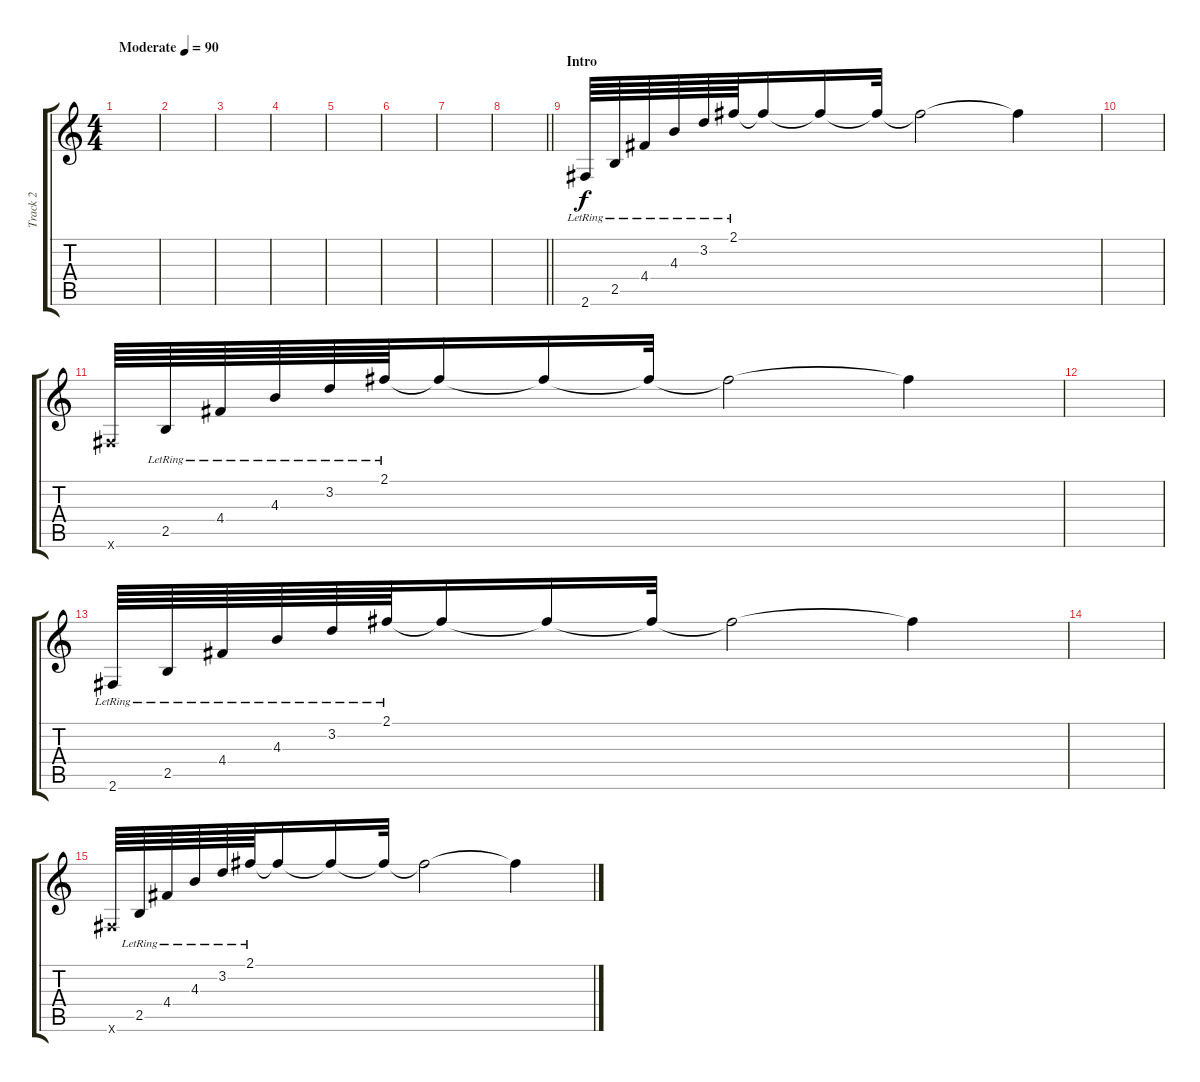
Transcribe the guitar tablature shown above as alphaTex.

\track ("Track 2" "Track 2") {instrument electricguitarclean}
\staff {score tabs}
\tuning (E4 B3 G3 D3 A2 E2) {hide}
\ts (4 4)
\tempo (90 "Moderate")
\clef g2
\ks c
|
|
|
|
|
|
|
\barLineRight lightlight
|
\section ("" "Intro")
2.6{lr}.64 2.5{lr}.64 4.4{lr}.64 4.3{lr}.64 3.2{lr}.64 2.1{lr}.64 2.1{t}.16 2.1{t}.16 2.1{t}.32 2.1{t}.2 2.1{t}.4 |
|
2.6{x}.64 2.5{lr}.64 4.4{lr}.64 4.3{lr}.64 3.2{lr}.64 2.1{lr}.64 2.1{t}.16 2.1{t}.16 2.1{t}.32 2.1{t}.2 2.1{t}.4 |
|
2.6{lr}.64 2.5{lr}.64 4.4{lr}.64 4.3{lr}.64 3.2{lr}.64 2.1{lr}.64 2.1{t}.16 2.1{t}.16 2.1{t}.32 2.1{t}.2 2.1{t}.4 |
|
2.6{x}.64 2.5{lr}.64 4.4{lr}.64 4.3{lr}.64 3.2{lr}.64 2.1{lr}.64 2.1{t}.16 2.1{t}.16 2.1{t}.32 2.1{t}.2 2.1{t}.4
